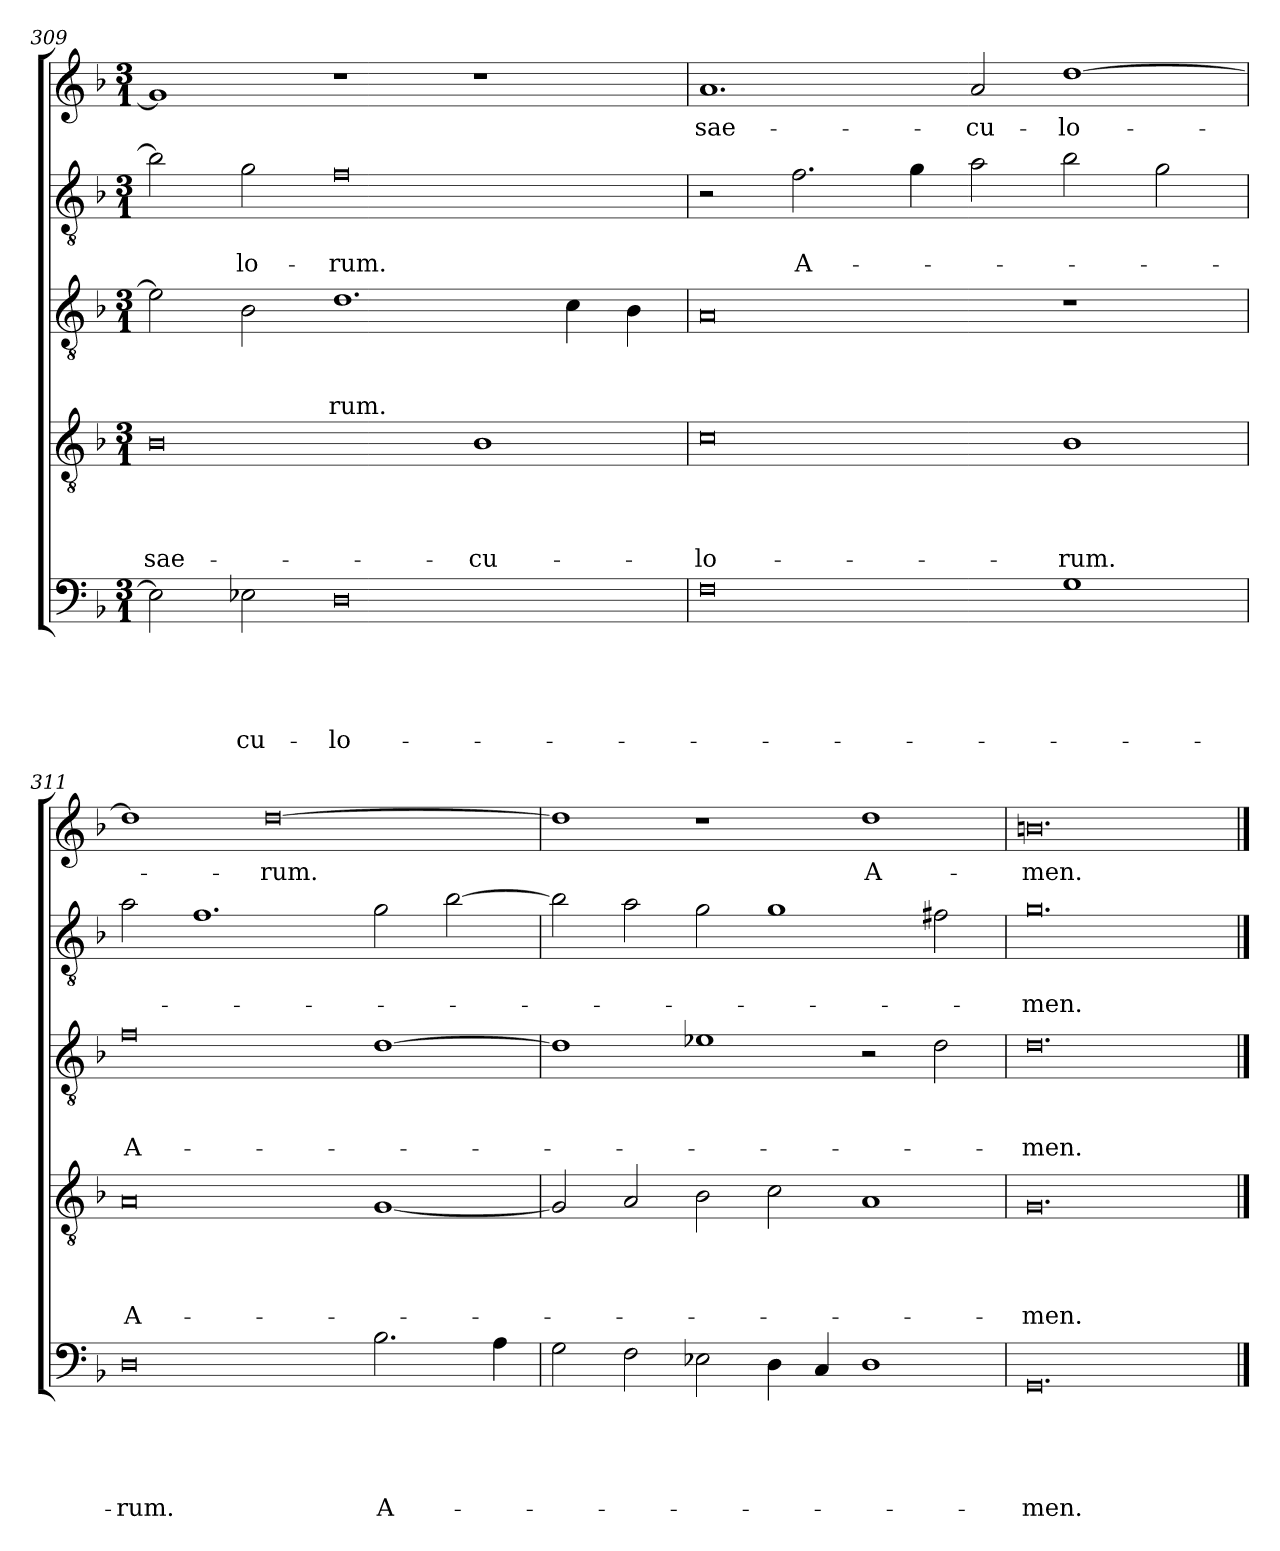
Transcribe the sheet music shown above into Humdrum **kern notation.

**kern	**text	**text	**text	**text	**text	**kern	**text	**text	**text	**text	**kern	**text	**text	**text	**kern	**text	**text	**kern	**text
*part5	*part5	*part5	*part5	*part5	*part5	*part4	*part4	*part4	*part4	*part4	*part3	*part3	*part3	*part3	*part2	*part2	*part2	*part1	*part1
*staff5	*staff5	*staff5	*staff5	*staff5	*staff5	*staff4	*staff4	*staff4	*staff4	*staff4	*staff3	*staff3	*staff3	*staff3	*staff2	*staff2	*staff2	*staff1	*staff1
*clefF4	*	*	*	*	*	*clefGv2	*	*	*	*	*clefGv2	*	*	*	*clefGv2	*	*	*clefG2	*
*k[b-]	*	*	*	*	*	*k[b-]	*	*	*	*	*k[b-]	*	*	*	*k[b-]	*	*	*k[b-]	*
*F:	*	*	*	*	*	*F:	*	*	*	*	*F:	*	*	*	*F:	*	*	*F:	*
*M3/1	*	*	*	*	*	*M3/1	*	*	*	*	*M3/1	*	*	*	*M3/1	*	*	*M3/1	*
=309	=309	=309	=309	=309	=309	=309	=309	=309	=309	=309	=309	=309	=309	=309	=309	=309	=309	=309	=309
!	!	!	!	!	!	!	!	!	!	!LO:LY:b	!	!	!	!	!	!	!	!	!
2E-\]	.	.	.	.	.	0B-	.	.	.	sae-	2e-\]	.	.	.	2b-\]	.	.	1g]	.
!	!	!	!	!	!LO:LY:b	!	!	!	!	!	!	!	!	!	!	!	!LO:LY:b	!	!
2E-X\	.	.	.	.	-cu-	.	.	.	.	.	2B-\	.	.	.	2g\	.	-lo-	.	.
!	!	!	!	!	!LO:LY:b	!	!	!	!	!	!	!	!	!LO:LY:b	!	!	!LO:LY:b	!	!
0D	.	.	.	.	-lo-	.	.	.	.	.	1.d	.	.	-rum.	0f	.	-rum.	1r	.
!	!	!	!	!	!	!	!	!	!	!LO:LY:b	!	!	!	!	!	!	!	!	!
.	.	.	.	.	.	1B-	.	.	.	-cu-	.	.	.	.	.	.	.	1r	.
.	.	.	.	.	.	.	.	.	.	.	4c\	.	.	.	.	.	.	.	.
.	.	.	.	.	.	.	.	.	.	.	4B-\	.	.	.	.	.	.	.	.
=310	=310	=310	=310	=310	=310	=310	=310	=310	=310	=310	=310	=310	=310	=310	=310	=310	=310	=310	=310
!	!	!	!	!	!	!	!	!	!	!LO:LY:b	!	!	!	!	!	!	!	!	!LO:LY:b
0F	.	.	.	.	.	0c	.	.	.	-lo-	0A	.	.	.	2r	.	.	1.a	sae-
!	!	!	!	!	!	!	!	!	!	!	!	!	!	!	!	!	!LO:LY:b	!	!
.	.	.	.	.	.	.	.	.	.	.	.	.	.	.	2.f\	.	A-	.	.
.	.	.	.	.	.	.	.	.	.	.	.	.	.	.	4g\	.	.	.	.
!	!	!	!	!	!	!	!	!	!	!	!	!	!	!	!	!	!	!	!LO:LY:b
.	.	.	.	.	.	.	.	.	.	.	.	.	.	.	2a\	.	.	2a/	-cu-
!	!	!	!	!	!	!	!	!	!	!LO:LY:b	!	!	!	!	!	!	!	!	!LO:LY:b
1G	.	.	.	.	.	1B-	.	.	.	-rum.	1r	.	.	.	2b-\	.	.	[1dd	-lo-
.	.	.	.	.	.	.	.	.	.	.	.	.	.	.	2g\	.	.	.	.
=311	=311	=311	=311	=311	=311	=311	=311	=311	=311	=311	=311	=311	=311	=311	=311	=311	=311	=311	=311
!	!	!	!	!	!LO:LY:b	!	!	!	!	!LO:LY:b	!	!	!	!LO:LY:b	!	!	!	!	!
0D	.	.	.	.	-rum.	0A	.	.	.	A-	0f	.	.	A-	2a\	.	.	1dd]	.
.	.	.	.	.	.	.	.	.	.	.	.	.	.	.	1.f	.	.	.	.
!	!	!	!	!	!	!	!	!	!	!	!	!	!	!	!	!	!	!	!LO:LY:b
.	.	.	.	.	.	.	.	.	.	.	.	.	.	.	.	.	.	[0dd	-rum.
!	!	!	!	!	!LO:LY:b	!	!	!	!	!	!	!	!	!	!	!	!	!	!
2.B-\	.	.	.	.	A-	[1G	.	.	.	.	[1d	.	.	.	2g\	.	.	.	.
.	.	.	.	.	.	.	.	.	.	.	.	.	.	.	[2b-\	.	.	.	.
4A\	.	.	.	.	.	.	.	.	.	.	.	.	.	.	.	.	.	.	.
=312	=312	=312	=312	=312	=312	=312	=312	=312	=312	=312	=312	=312	=312	=312	=312	=312	=312	=312	=312
2G\	.	.	.	.	.	2G/]	.	.	.	.	1d]	.	.	.	2b-\]	.	.	1dd]	.
2F\	.	.	.	.	.	2A/	.	.	.	.	.	.	.	.	2a\	.	.	.	.
2E-X\	.	.	.	.	.	2B-\	.	.	.	.	1e-X	.	.	.	2g\	.	.	1r	.
4D\	.	.	.	.	.	2c\	.	.	.	.	.	.	.	.	1g	.	.	.	.
4C/	.	.	.	.	.	.	.	.	.	.	.	.	.	.	.	.	.	.	.
!	!	!	!	!	!	!	!	!	!	!	!	!	!	!	!	!	!	!	!LO:LY:b
1D	.	.	.	.	.	1A	.	.	.	.	2r	.	.	.	.	.	.	1dd	A-
.	.	.	.	.	.	.	.	.	.	.	2d\	.	.	.	2f#X\	.	.	.	.
=313	=313	=313	=313	=313	=313	=313	=313	=313	=313	=313	=313	=313	=313	=313	=313	=313	=313	=313	=313
!	!	!	!	!	!LO:LY:b	!	!	!	!	!LO:LY:b	!	!	!	!LO:LY:b	!	!	!LO:LY:b	!	!LO:LY:b
0.GG	.	.	.	.	-men.	0.G	.	.	.	-men.	0.d	.	.	-men.	0.g	.	-men.	0.bn	-men.
==	==	==	==	==	==	==	==	==	==	==	==	==	==	==	==	==	==	==	==
*-	*-	*-	*-	*-	*-	*-	*-	*-	*-	*-	*-	*-	*-	*-	*-	*-	*-	*-	*-
